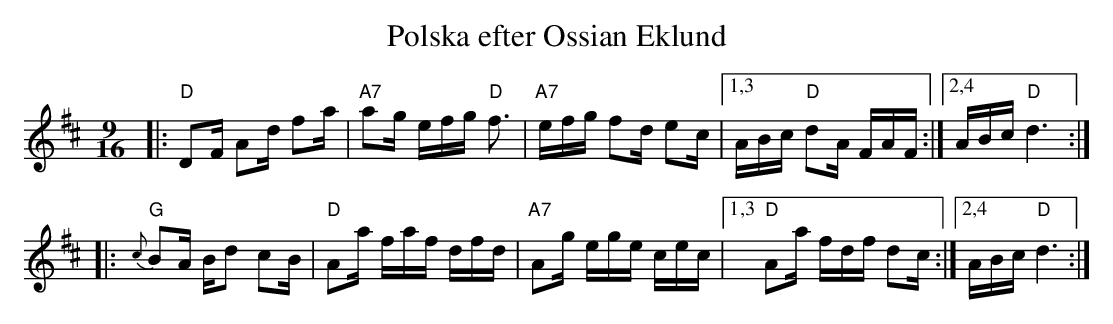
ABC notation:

X:1
T: Polska efter Ossian Eklund
M: 9/16
L: 1/16
K: D
|: "D"D2F A2d f2a | "A7"a2g efg "D"f3 | "A7"efg f2d e2c |1,3 ABc "D"d2A FAF :|2,4 ABc "D"d6 :|
|: "G"{c}B2A Bd2 c2B | "D"A2a faf dfd | "A7"A2g ege cec |1,3 "D"A2a fdf d2c :|2,4 ABc "D"d6 :|
